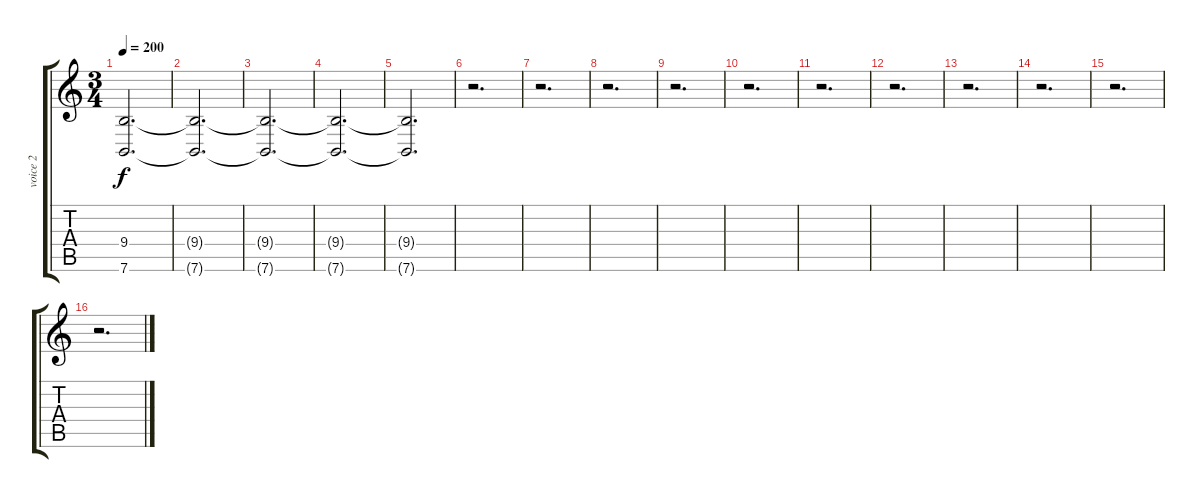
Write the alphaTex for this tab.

\track ("voice 2" "voice 2") {instrument choiraahs}
\staff {score tabs}
\tuning (E4 B3 G3 D3 A2 E2) {hide}
\ts (3 4)
\tempo 200
\clef g2
\ks c
(9.4{t} 7.6{t}).2{d dy f} |
(9.4{t} 7.6{t}).2{d} |
(9.4{t} 7.6{t}).2{d} |
(9.4{t} 7.6{t}).2{d} |
(9.4{t} 7.6{t}).2{d} |
r.2{d} |
r.2{d} |
r.2{d} |
r.2{d} |
r.2{d} |
r.2{d} |
r.2{d} |
r.2{d} |
r.2{d} |
r.2{d} |
r.2{d}
